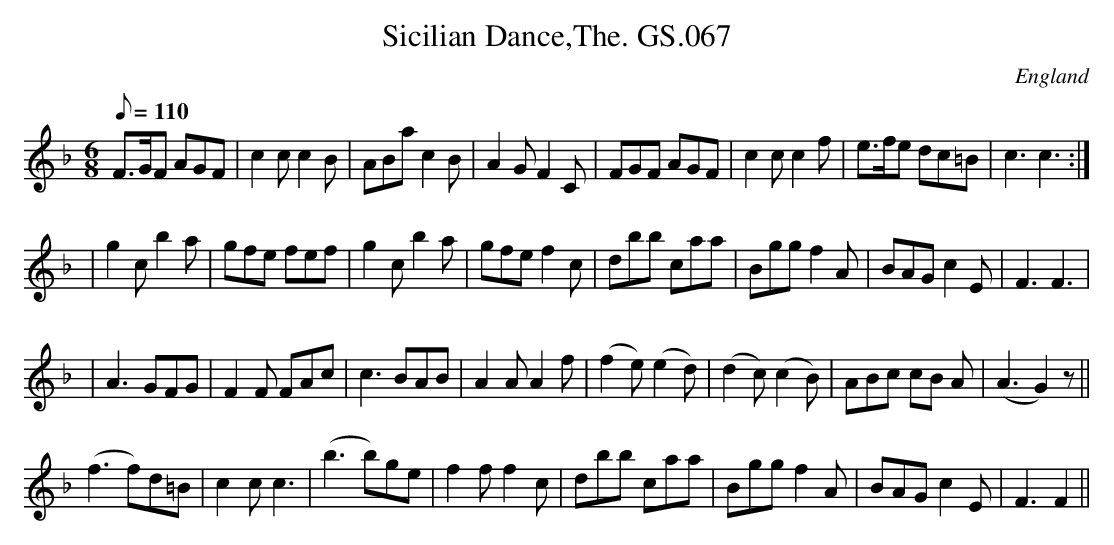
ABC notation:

X:1
T:Sicilian Dance,The. GS.067
M:6/8
L:1/8
Q:110
O:England
K:F Major
F>GF AGF | c2cc2B | ABa c2B | A2GF2C | FGF AGF | c2cc2f | e>fe
 dc=B | c3
c3 :|!|
g2 c b2a | gfe fef | g2c b2a | gfe f2c | dbb caa | Bgg f2A | BAG c2 E |
F3 F3 |!|
A3 GFG | F2F FAc | c3 BAB | A2A A2f | (f2e) (e2d) | (d2c) (c2B) | ABc cB
A
| (A3G2) z ||!
(f3f)d=B | c2cc3 | (b3b)ge | f2ff2c | dbb caa | Bgg f2A | BAG c2E | F3F2
 ||
